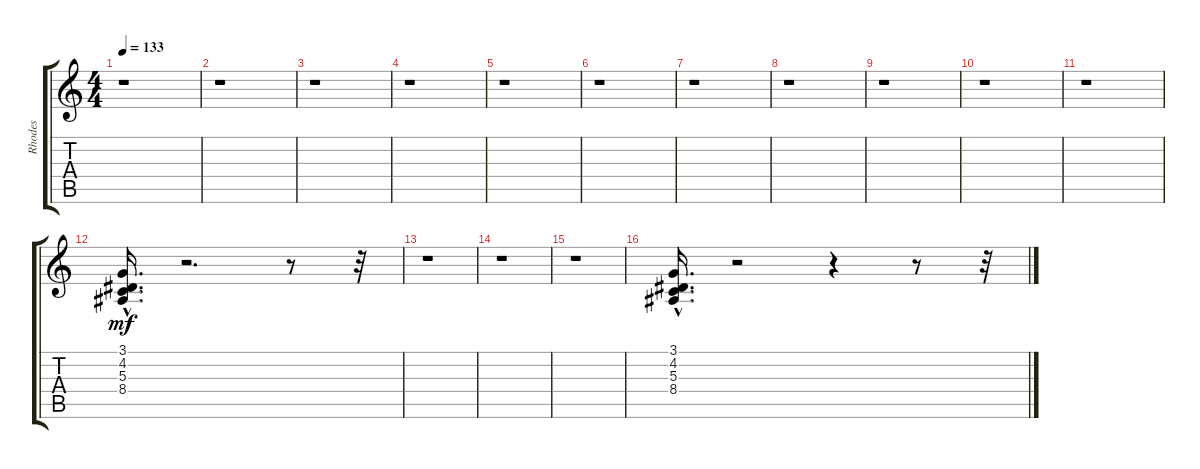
\track ("Rhodes" "Rhodes") {instrument electricpiano1}
\staff {score tabs}
\tuning (E4 B3 G3 D3 A2 E2) {hide}
\ts (4 4)
\tempo 133
\clef g2
\ks c
r.1{dy mf} |
r.1 |
r.1 |
r.1 |
r.1 |
r.1 |
r.1 |
r.1 |
r.1 |
r.1 |
r.1 |
(3.1{hac} 4.2{hac} 5.3{hac} 8.4{hac}).16{d} r.2{d} r.8 r.32 |
r.1 |
r.1 |
r.1 |
(3.1{hac} 4.2{hac} 5.3{hac} 8.4{hac}).16{d} r.2 r.4 r.8 r.32
